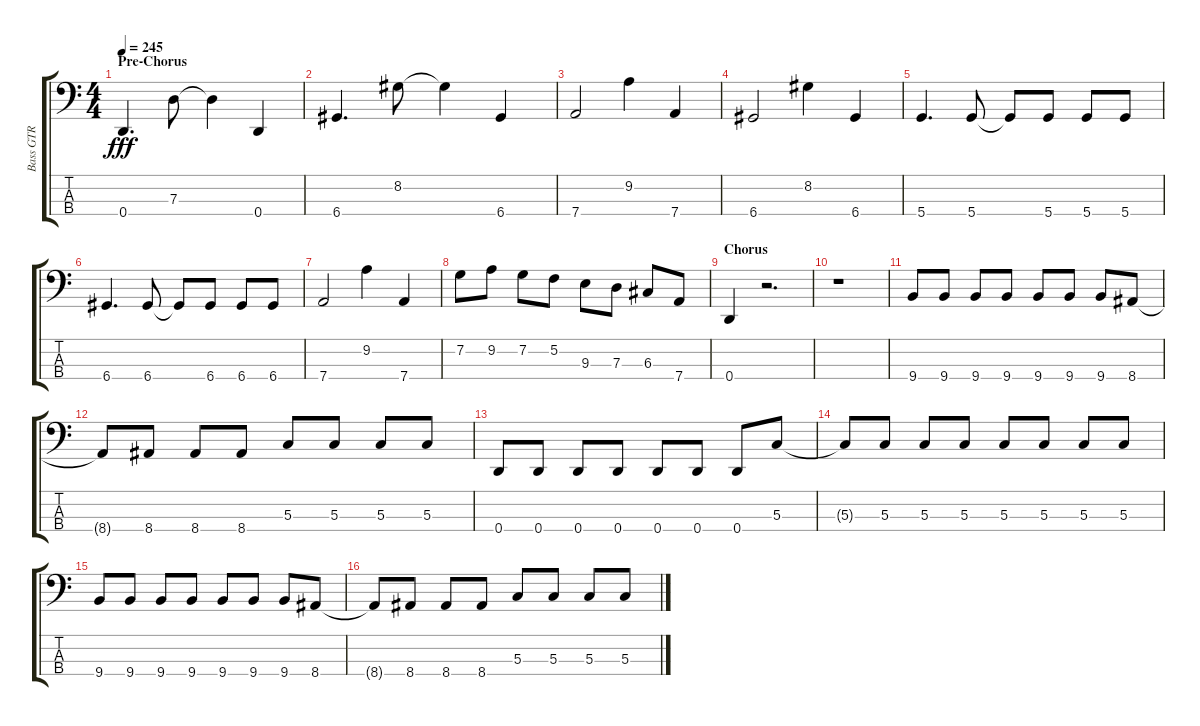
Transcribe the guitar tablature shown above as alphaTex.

\track ("Bass GTR" "Bass GTR") {instrument electricbassfinger}
\staff {score tabs}
\tuning (F2 C2 G1 D1) {hide}
\ts (4 4)
\section ("" "Pre-Chorus")
\tempo 245
\clef f4
\ks aminor
0.4.4{d dy fff} 7.3.8 7.3{t}.4 0.4.4 |
6.4.4{d} 8.2.8 8.2{t}.4 6.4.4 |
7.4.2 9.2.4 7.4.4 |
6.4.2 8.2.4 6.4.4 |
5.4.4{d} 5.4.8 5.4{t}.8 5.4.8 5.4.8 5.4.8 |
6.4.4{d} 6.4.8 6.4{t}.8 6.4.8 6.4.8 6.4.8 |
7.4.2 9.2.4 7.4.4 |
7.2.8 9.2.8 7.2.8 5.2.8 9.3.8 7.3.8 6.3.8 7.4.8 |
\section ("" "Chorus")
0.4.4 r.2{d} |
r.1 |
9.4.8 9.4.8 9.4.8 9.4.8 9.4.8 9.4.8 9.4.8 8.4.8 |
8.4{t}.8 8.4.8 8.4.8 8.4.8 5.3.8 5.3.8 5.3.8 5.3.8 |
0.4.8 0.4.8 0.4.8 0.4.8 0.4.8 0.4.8 0.4.8 5.3.8 |
5.3{t}.8 5.3.8 5.3.8 5.3.8 5.3.8 5.3.8 5.3.8 5.3.8 |
9.4.8 9.4.8 9.4.8 9.4.8 9.4.8 9.4.8 9.4.8 8.4.8 |
8.4{t}.8 8.4.8 8.4.8 8.4.8 5.3.8 5.3.8 5.3.8 5.3.8
